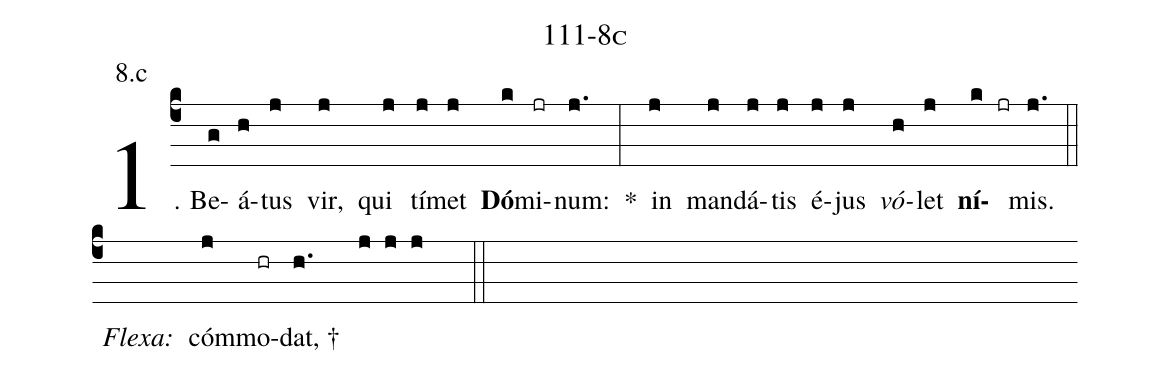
name: 111-8c;
annotation: 8.c;
%%
(c4)1. Be(g)á(h)tus(j) vir,(j) qui(j) tí(j)met(j) <b>Dó</b>(k)mi(jr)num:(j.) *(:) in(j) man(j)dá(j)tis(j) é(j)jus(j) <i>vó</i>(h)let(j) <b>ní</b>(k jr)mis.(j.) (::)
<eu> <i>Flexa:</i>(////)  cóm(j)mo(hr)dat, †</eu>(h. //// j j j  ::)
